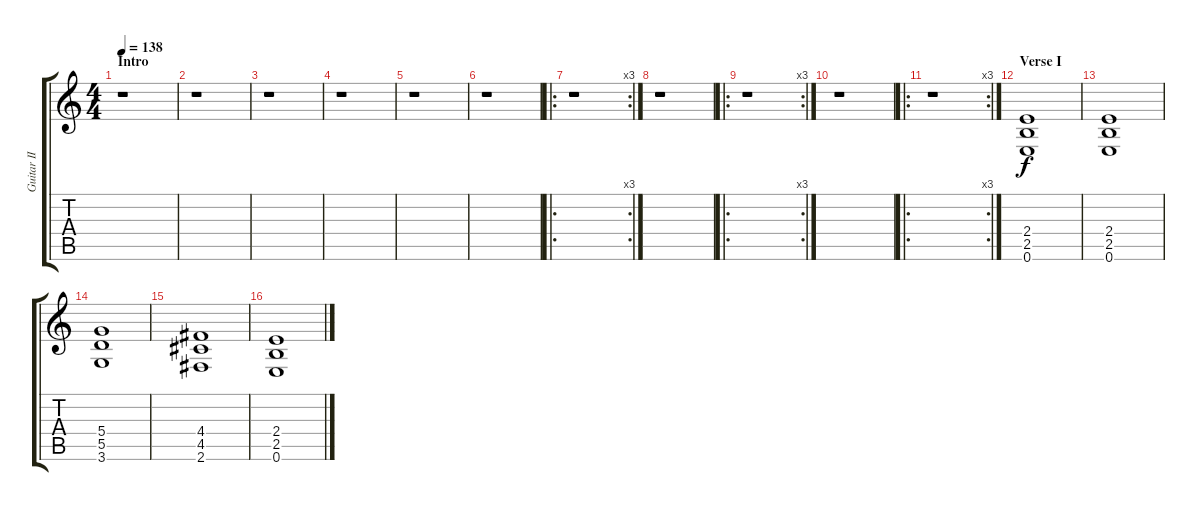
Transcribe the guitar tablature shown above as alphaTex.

\track ("Guitar II" "Guitar II") {instrument distortionguitar}
\staff {score tabs}
\tuning (E4 B3 G3 D3 A2 E2) {hide}
\ts (4 4)
\section ("" "Intro")
\tempo 138
\clef g2
\ks c
r.1{dy f instrument distortionguitar} |
r.1 |
r.1 |
r.1 |
r.1 |
r.1 |
\ro
\rc 3
r.1 |
r.1 |
\ro
\rc 3
r.1 |
r.1 |
\ro
\rc 3
r.1 |
\section ("" "Verse I")
(2.4 2.5 0.6).1 |
(2.4 2.5 0.6).1 |
(5.4 5.5 3.6).1 |
(4.4 4.5 2.6).1 |
(2.4 2.5 0.6).1
